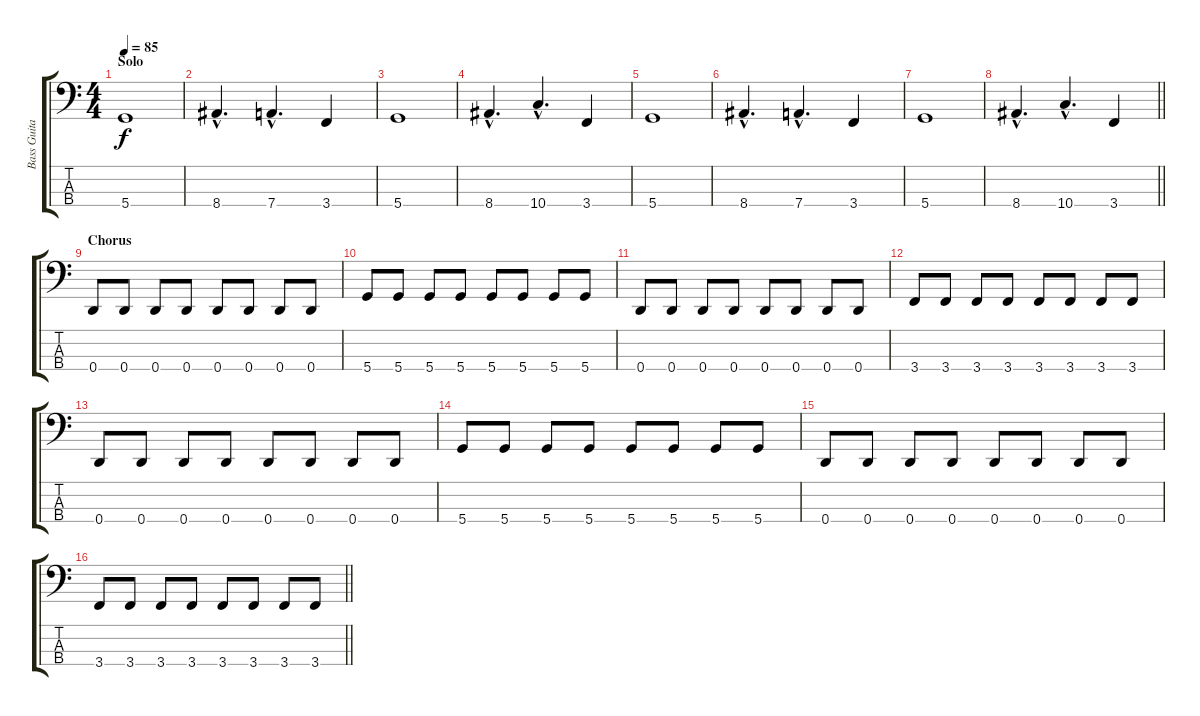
\track ("Bass Guitar" "Bass Guita") {instrument electricbasspick}
\staff {score tabs}
\tuning (F2 C2 G1 D1) {hide}
\ts (4 4)
\section ("" "Solo")
\tempo 85
\clef f4
\ks c
5.4.1{dy f} |
8.4{hac}.4{d} 7.4{hac}.4{d} 3.4.4 |
5.4.1 |
8.4{hac}.4{d} 10.4{hac}.4{d} 3.4.4 |
5.4.1 |
8.4{hac}.4{d} 7.4{hac}.4{d} 3.4.4 |
5.4.1 |
\barLineRight lightlight
8.4{hac}.4{d} 10.4{hac}.4{d} 3.4.4 |
\section ("" "Chorus")
0.4.8 0.4.8 0.4.8 0.4.8 0.4.8 0.4.8 0.4.8 0.4.8 |
5.4.8 5.4.8 5.4.8 5.4.8 5.4.8 5.4.8 5.4.8 5.4.8 |
0.4.8 0.4.8 0.4.8 0.4.8 0.4.8 0.4.8 0.4.8 0.4.8 |
3.4.8 3.4.8 3.4.8 3.4.8 3.4.8 3.4.8 3.4.8 3.4.8 |
0.4.8 0.4.8 0.4.8 0.4.8 0.4.8 0.4.8 0.4.8 0.4.8 |
5.4.8 5.4.8 5.4.8 5.4.8 5.4.8 5.4.8 5.4.8 5.4.8 |
0.4.8 0.4.8 0.4.8 0.4.8 0.4.8 0.4.8 0.4.8 0.4.8 |
\barLineRight lightlight
3.4.8 3.4.8 3.4.8 3.4.8 3.4.8 3.4.8 3.4.8 3.4.8
